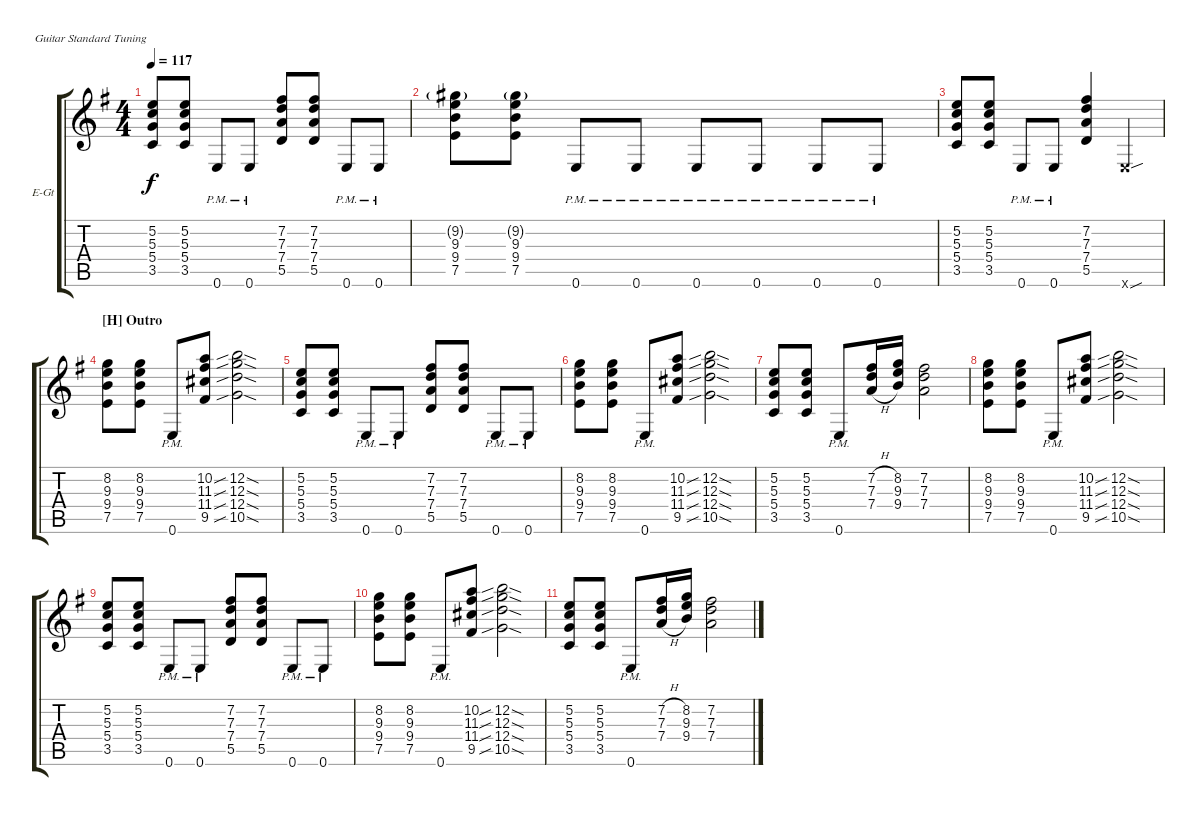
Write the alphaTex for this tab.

\defaultSystemsLayout 4
\bracketExtendMode groupsimilarinstruments
\firstSystemTrackNameOrientation horizontal
\otherSystemsTrackNameOrientation horizontal
\track ("Guitar 2" "E-Gt") {instrument distortionguitar}
\staff {score tabs}
\tuning (E4 B3 G3 D3 A2 E2)
\ts (4 4)
\tempo 117
\clef g2
\scale
1.05549
\ks g
(3.5 5.4 5.3 5.2).8{dy f} (3.5 5.4 5.3 5.2).8 0.6{pm}.8 0.6{pm}.8 (5.5 7.4 7.3 7.2).8 (5.5 7.4 7.3 7.2).8 0.6{pm}.8 0.6{pm}.8 |
\scale
0.944515 (7.5 9.4 9.3 9.2{g}).8 (7.5 9.4 9.3 9.2{g}).8 0.6{pm}.8 0.6{pm}.8 0.6{pm}.8 0.6{pm}.8 0.6{pm}.8 0.6{pm}.8 |
\scale
1.05549 (3.5 5.4 5.3 5.2).8 (3.5 5.4 5.3 5.2).8 0.6{pm}.8 0.6{pm}.8 (5.5 7.4 7.3 7.2).4 0.6{sou x}.4 |
\section ("H" "Outro")
\scale
0.944515 (7.5 9.4 9.3 8.2).8 (7.5 9.4 9.3 8.2).8 0.6{pm}.8 (9.5 11.4 11.3 10.2).8 (10.5{sib sod} 12.4{sib sod} 12.3{sib sod} 12.2{sib sod}).2 |
\scale
1.05549 (3.5 5.4 5.3 5.2).8 (3.5 5.4 5.3 5.2).8 0.6{pm}.8 0.6{pm}.8 (5.5 7.4 7.3 7.2).8 (5.5 7.4 7.3 7.2).8 0.6{pm}.8 0.6{pm}.8 |
\scale
0.944515 (7.5 9.4 9.3 8.2).8 (7.5 9.4 9.3 8.2).8 0.6{pm}.8 (9.5 11.4 11.3 10.2).8 (10.5{sib sod} 12.4{sib sod} 12.3{sib sod} 12.2{sib sod}).2 |
\scale
1.05549 (3.5 5.4 5.3 5.2).8 (3.5 5.4 5.3 5.2).8 0.6{pm}.8 (7.2{h} 7.3{h} 7.4{h}).16 (8.2 9.3 9.4).16 (7.4 7.3 7.2).2 |
\scale
0.944515 (7.5 9.4 9.3 8.2).8 (7.5 9.4 9.3 8.2).8 0.6{pm}.8 (9.5 11.4 11.3 10.2).8 (10.5{sib sod} 12.4{sib sod} 12.3{sib sod} 12.2{sib sod}).2 |
\scale
1.05549 (3.5 5.4 5.3 5.2).8 (3.5 5.4 5.3 5.2).8 0.6{pm}.8 0.6{pm}.8 (5.5 7.4 7.3 7.2).8 (5.5 7.4 7.3 7.2).8 0.6{pm}.8 0.6{pm}.8 |
\scale
0.944515 (7.5 9.4 9.3 8.2).8 (7.5 9.4 9.3 8.2).8 0.6{pm}.8 (9.5 11.4 11.3 10.2).8 (10.5{sib sod} 12.4{sib sod} 12.3{sib sod} 12.2{sib sod}).2 |
\scale
1.05549 (3.5 5.4 5.3 5.2).8 (3.5 5.4 5.3 5.2).8 0.6{pm}.8 (7.2{h} 7.3{h} 7.4{h}).16 (8.2 9.3 9.4).16 (7.4 7.3 7.2).2
